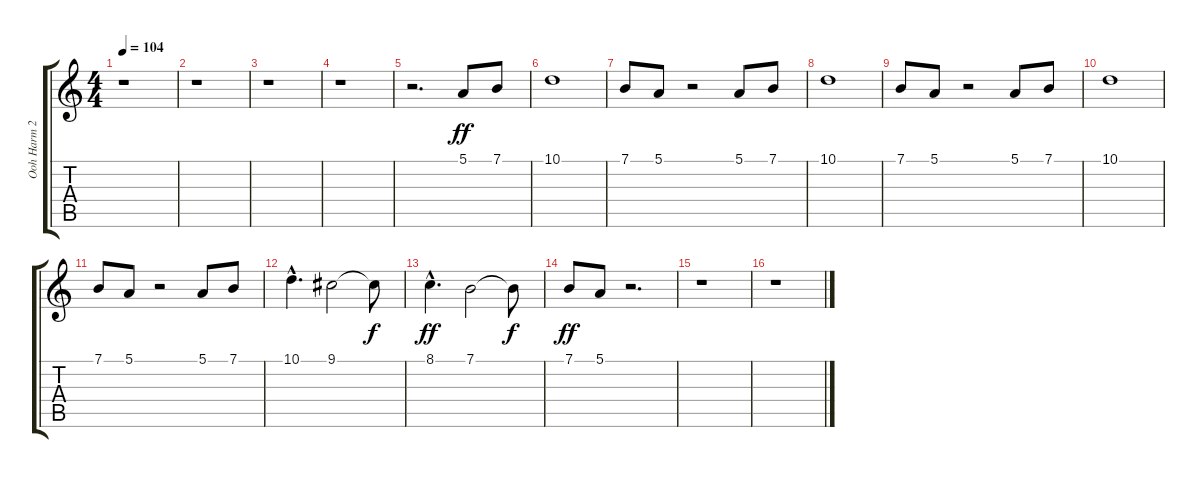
\track ("Ooh Harm 2" "Ooh Harm 2") {instrument voiceoohs}
\staff {score tabs}
\tuning (E4 B3 G3 D3 A2 E2) {hide}
\ts (4 4)
\tempo 104
\clef g2
\ks c
r.1{dy ff} |
r.1 |
r.1 |
r.1 |
r.2{d} 5.1.8 7.1.8 |
10.1.1 |
7.1.8 5.1.8 r.2 5.1.8 7.1.8 |
10.1.1 |
7.1.8 5.1.8 r.2 5.1.8 7.1.8 |
10.1.1 |
7.1.8 5.1.8 r.2 5.1.8 7.1.8 |
10.1{hac}.4{d} 9.1.2 9.1{t}.8{dy f} |
8.1{hac}.4{d dy ff} 7.1.2 7.1{t}.8{dy f} |
7.1.8{dy ff} 5.1.8 r.2{d} |
r.1 |
r.1
